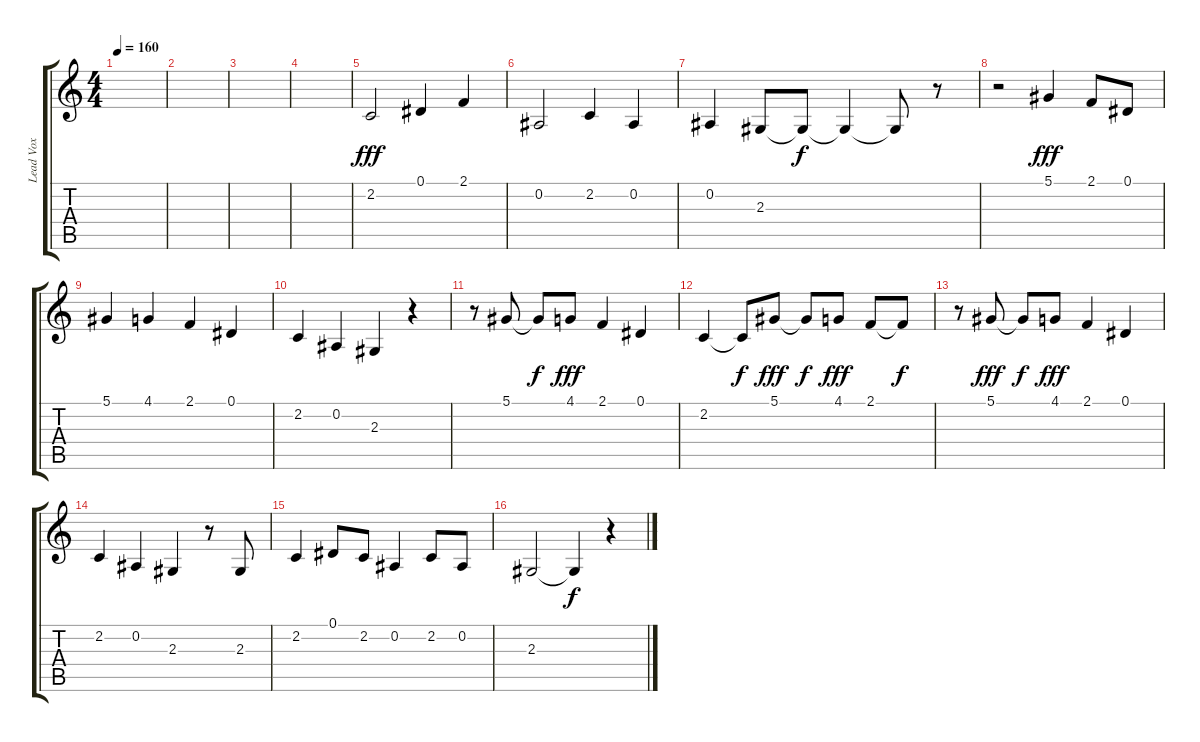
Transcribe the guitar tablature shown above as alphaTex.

\track ("Lead Vox" "Lead Vox") {instrument tenorsax}
\staff {score tabs}
\tuning (Eb4 Bb3 Gb3 Db3 Ab2 Eb2) {hide}
\ts (4 4)
\tempo 160
\clef g2
\ks c
|
|
|
|
2.2.2{dy fff} 0.1.4 2.1.4 |
0.2.2 2.2.4 0.2.4 |
0.2.4 2.3.8 2.3{t}.8{dy f} 2.3{t}.4 2.3{t}.8 r.8 |
r.2 5.1.4{dy fff} 2.1.8 0.1.8 |
5.1.4 4.1.4 2.1.4 0.1.4 |
2.2.4 0.2.4 2.3.4 r.4 |
r.8 5.1.8 5.1{t}.8{dy f} 4.1.8{dy fff} 2.1.4 0.1.4 |
2.2.4 2.2{t}.8{dy f} 5.1.8{dy fff} 5.1{t}.8{dy f} 4.1.8{dy fff} 2.1.8 2.1{t}.8{dy f} |
r.8 5.1.8{dy fff} 5.1{t}.8{dy f} 4.1.8{dy fff} 2.1.4 0.1.4 |
2.2.4 0.2.4 2.3.4 r.8 2.3.8 |
2.2.4 0.1.8 2.2.8 0.2.4 2.2.8 0.2.8 |
2.3.2 2.3{t}.4{dy f} r.4
